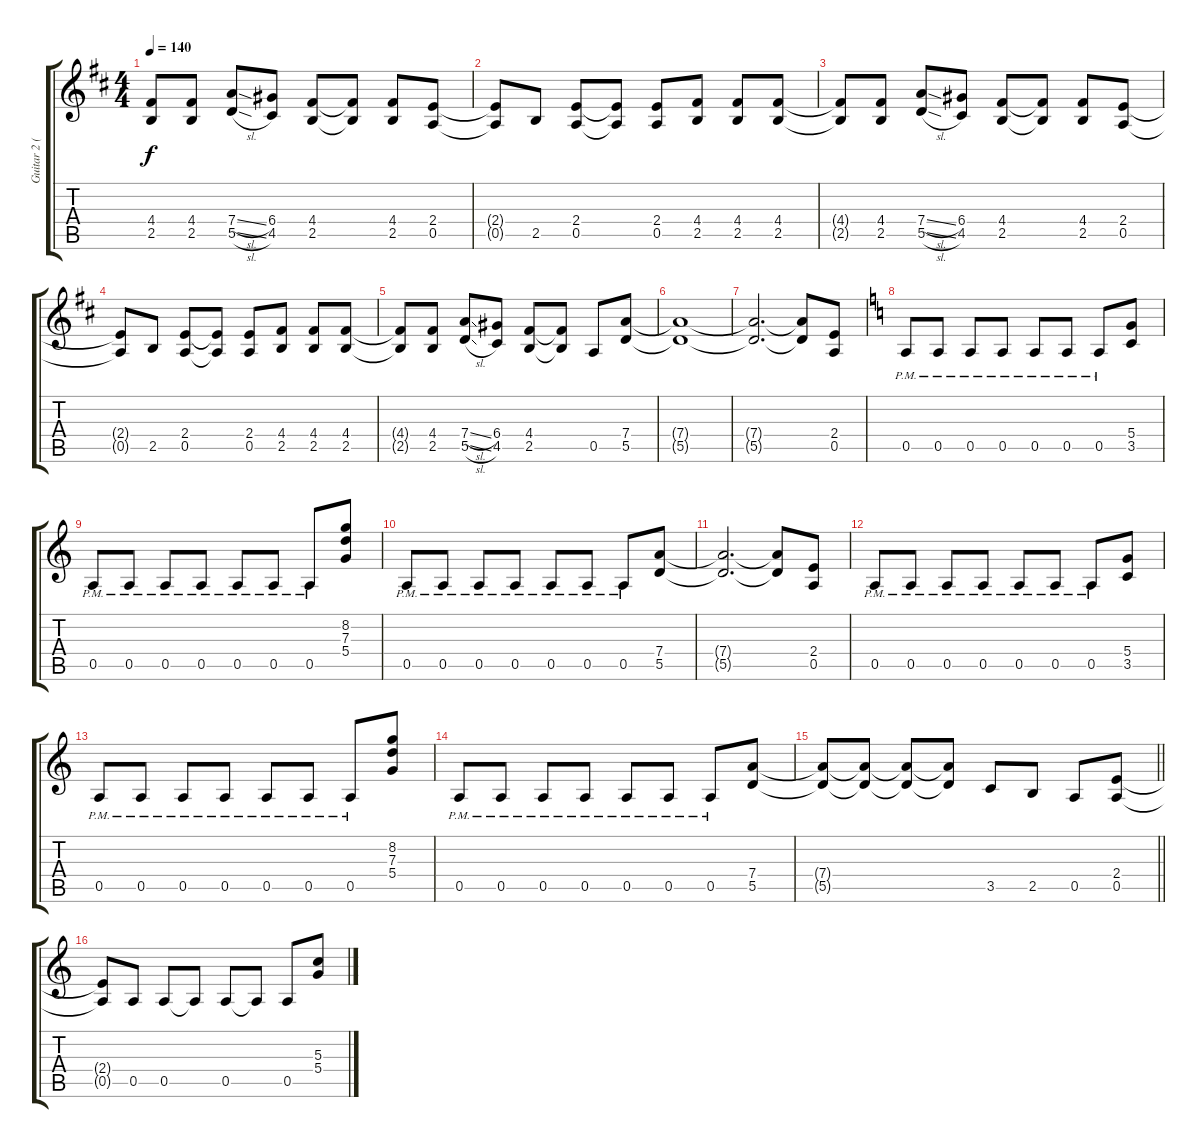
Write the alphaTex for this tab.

\track ("Guitar 2 (Pete)" "Guitar 2 (") {instrument distortionguitar}
\staff {score tabs}
\tuning (E4 B3 G3 D3 A2 E2) {hide}
\ts (4 4)
\tempo 140
\clef g2
\ks bminor
(4.4{t} 2.5{t}).8{dy f} (4.4 2.5).8 (7.4{sl} 5.5{sl}).8 (6.4 4.5).8 (4.4 2.5).8 (4.4{t} 2.5{t}).8 (4.4 2.5).8 (2.4 0.5).8 |
(2.4{t} 0.5{t}).8 2.5.8 (2.4 0.5).8 (2.4{t} 0.5{t}).8 (2.4 0.5).8 (4.4 2.5).8 (4.4 2.5).8 (4.4 2.5).8 |
(4.4{t} 2.5{t}).8 (4.4 2.5).8 (7.4{sl} 5.5{sl}).8 (6.4 4.5).8 (4.4 2.5).8 (4.4{t} 2.5{t}).8 (4.4 2.5).8 (2.4 0.5).8 |
(2.4{t} 0.5{t}).8 2.5.8 (2.4 0.5).8 (2.4{t} 0.5{t}).8 (2.4 0.5).8 (4.4 2.5).8 (4.4 2.5).8 (4.4 2.5).8 |
(4.4{t} 2.5{t}).8 (4.4 2.5).8 (7.4{sl} 5.5{sl}).8 (6.4 4.5).8 (4.4 2.5).8 (4.4{t} 2.5{t}).8 0.5.8 (7.4 5.5).8 |
(7.4{t} 5.5{t}).1 |
(7.4{t} 5.5{t}).2{d} (7.4{t} 5.5{t}).8 (2.4 0.5).8 |
\ks aminor
0.5{pm}.8 0.5{pm}.8 0.5{pm}.8 0.5{pm}.8 0.5{pm}.8 0.5{pm}.8 0.5{pm}.8 (5.4 3.5).8 |
0.5{pm}.8 0.5{pm}.8 0.5{pm}.8 0.5{pm}.8 0.5{pm}.8 0.5{pm}.8 0.5{pm}.8 (8.2 7.3 5.4).8 |
0.5{pm}.8 0.5{pm}.8 0.5{pm}.8 0.5{pm}.8 0.5{pm}.8 0.5{pm}.8 0.5{pm}.8 (7.4 5.5).8 |
(7.4{t} 5.5{t}).2{d} (7.4{t} 5.5{t}).8 (2.4 0.5).8 |
0.5{pm}.8 0.5{pm}.8 0.5{pm}.8 0.5{pm}.8 0.5{pm}.8 0.5{pm}.8 0.5{pm}.8 (5.4 3.5).8 |
0.5{pm}.8 0.5{pm}.8 0.5{pm}.8 0.5{pm}.8 0.5{pm}.8 0.5{pm}.8 0.5{pm}.8 (8.2 7.3 5.4).8 |
0.5{pm}.8 0.5{pm}.8 0.5{pm}.8 0.5{pm}.8 0.5{pm}.8 0.5{pm}.8 0.5{pm}.8 (7.4 5.5).8 |
\barLineRight lightlight
(7.4{t} 5.5{t}).8 (7.4{t} 5.5{t}).8 (7.4{t} 5.5{t}).8 (7.4{t} 5.5{t}).8 3.5.8 2.5.8 0.5.8 (2.4 0.5).8 |
(2.4{t} 0.5{t}).8 0.5.8 0.5.8 0.5{t}.8 0.5.8 0.5{t}.8 0.5.8 (5.3 5.4).8
